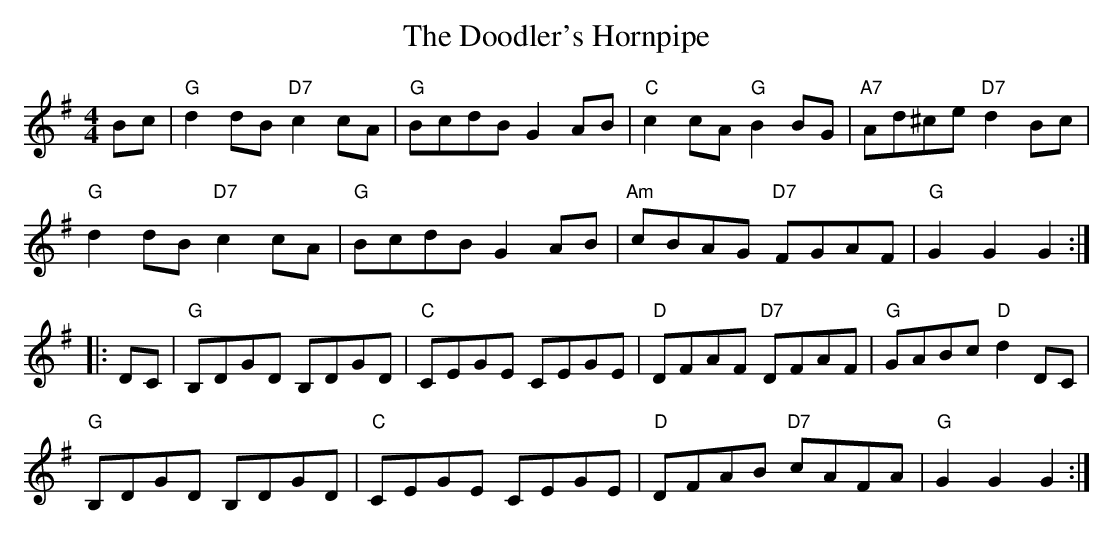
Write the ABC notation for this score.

X:1
T:The Doodler's Hornpipe
M:4/4
L:1/4
K:G
B/2c/2|"G"dd/2B/2 "D7"cc/2A/2|"G"B/2c/2d/2B/2 GA/2B/2|"C"cc/2A/2 "G"BB/2G/2|\
"A7"A/2d/2^c/2e/2 "D7"dB/2c/2|
"G"dd/2B/2 "D7"cc/2A/2|"G"B/2c/2d/2B/2 GA/2B/2|\
"Am"c/2B/2A/2G/2 "D7"F/2G/2A/2F/2|"G"GG G:|
|:D/2C/2|"G"B,/2D/2G/2D/2 B,/2D/2G/2D/2|"C"C/2E/2G/2E/2 C/2E/2G/2E/2|\
"D"D/2F/2A/2F/2 "D7"D/2F/2A/2F/2|"G"G/2A/2B/2c/2 "D"dD/2C/2|
"G"B,/2D/2G/2D/2 B,/2D/2G/2D/2|"C"C/2E/2G/2E/2 C/2E/2G/2E/2|\
"D"D/2F/2A/2B/2 "D7"c/2A/2F/2A/2|"G"GG G:|
